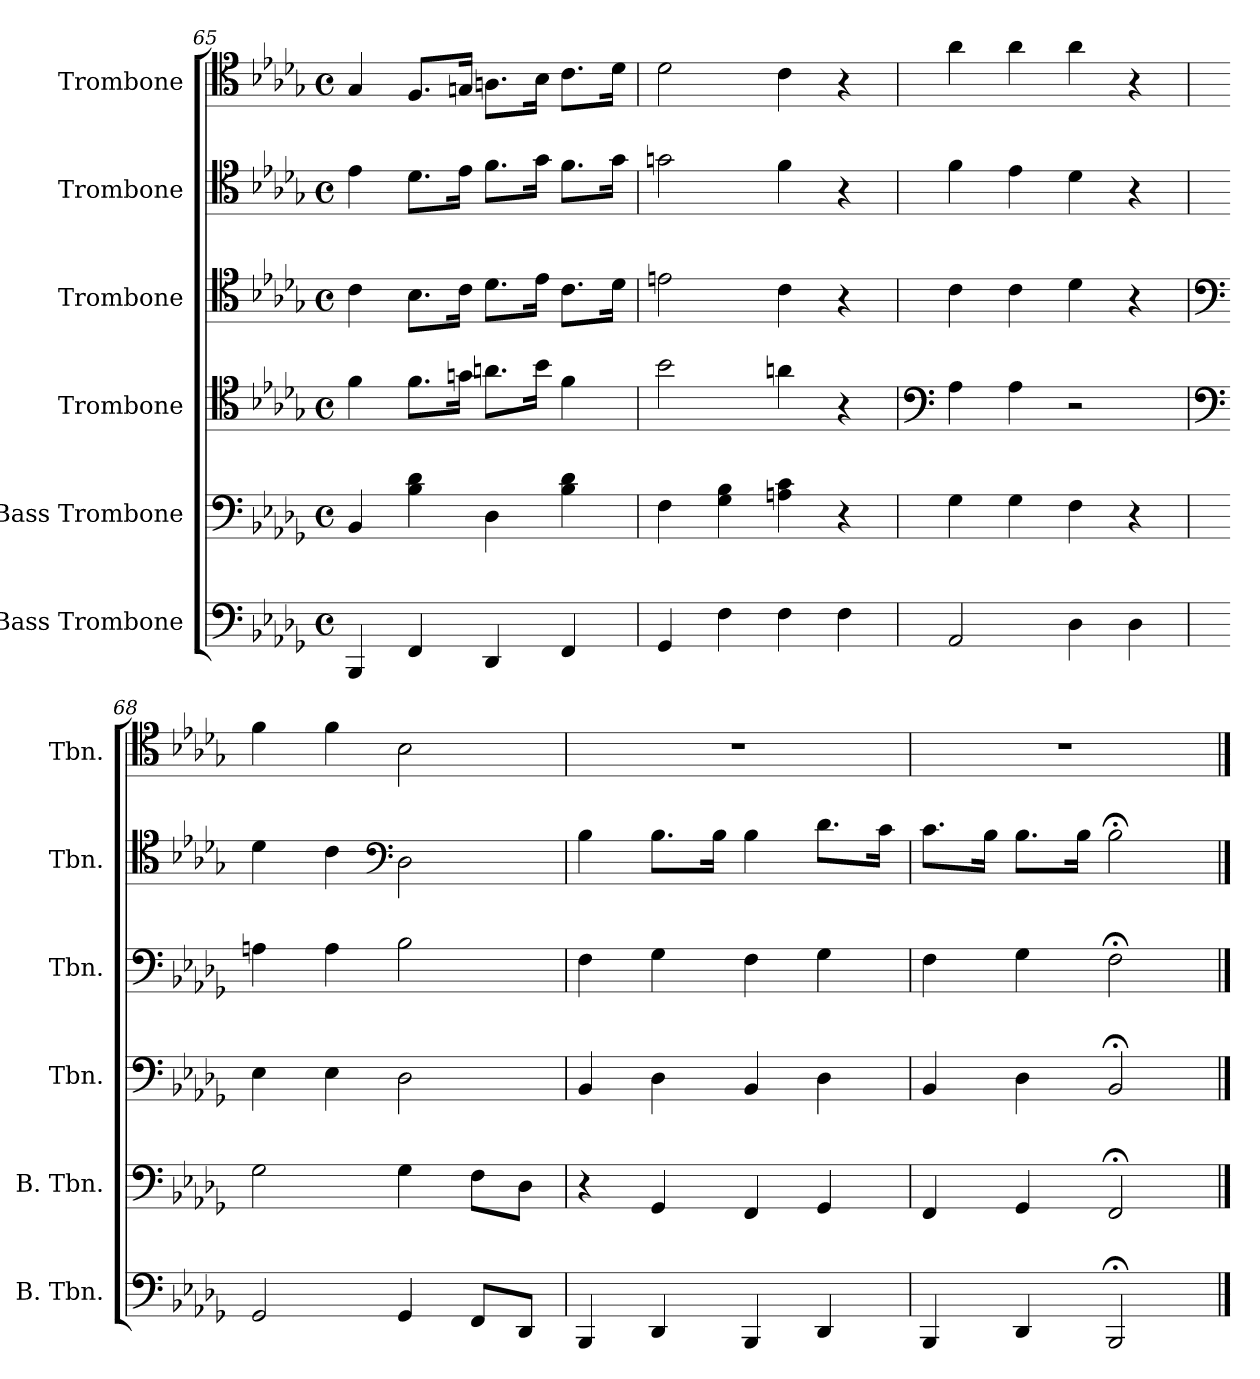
**kern	**kern	**kern	**kern	**kern	**kern
*part6	*part5	*part4	*part3	*part2	*part1
*staff6	*staff5	*staff4	*staff3	*staff2	*staff1
*I"Bass Trombone	*I"Bass Trombone	*I"Trombone	*I"Trombone	*I"Trombone	*I"Trombone
*I'B. Tbn.	*I'B. Tbn.	*I'Tbn.	*I'Tbn.	*I'Tbn.	*I'Tbn.
*clefF4	*clefF4	*clefC4	*clefC4	*clefC4	*clefC4
*k[b-e-a-d-g-]	*k[b-e-a-d-g-]	*k[b-e-a-d-g-]	*k[b-e-a-d-g-]	*k[b-e-a-d-g-]	*k[b-e-a-d-g-]
*M4/4	*M4/4	*M4/4	*M4/4	*M4/4	*M4/4
*met(c)	*met(c)	*met(c)	*met(c)	*met(c)	*met(c)
=65	=65	=65	=65	=65	=65
4BBB-/	4BB-/	4f\	4c\	4e-\	4G-/
4FF/	4B-\ 4d-\	8.f\L	8.B-\L	8.d-\L	8.F/L
.	.	16gn\Jk	16c\Jk	16e-\Jk	16Gn/Jk
4DD-/	4D-\	8.an\L	8.d-\L	8.f\L	8.An\L
.	.	16b-\Jk	16e-\Jk	16g-\Jk	16B-\Jk
4FF/	4B-\ 4d-\	4f\	8.c\L	8.f\L	8.c\L
.	.	.	16d-\Jk	16g-\Jk	16d-\Jk
!!LO:PB:g=z
=66	=66	=66	=66	=66	=66
4GG-/	4F\	2b-\	2en\	2gn\	2d-\
4F\	4G-\ 4B-\	.	.	.	.
4F\	4An\ 4c\	4an\	4c\	4f\	4c\
4F\	4r	4r	4r	4r	4r
=67	=67	=67	=67	=67	=67
*	*	*clefF4	*	*	*
2AA-/	4G-\	4A-\	4c\	4f\	4a-\
.	4G-\	4A-\	4c\	4e-\	4a-\
4D-\	4F\	2r	4d-\	4d-\	4a-\
4D-\	4r	.	4r	4r	4r
=68	=68	=68	=68	=68	=68
*	*	*clefF4	*clefF4	*	*
2GG-/	2G-\	4E-\	4An\	4d-\	4f\
.	.	4E-\	4A\	4c\	4f\
*	*	*	*	*clefF4	*
4GG-/	4G-\	2D-\	2B-\	2D-\	2B-\
8FF/L	8F\L	.	.	.	.
8DD-/J	8D-\J	.	.	.	.
=69	=69	=69	=69	=69	=69
4BBB-/	4r	4BB-/	4F\	4B-\	1r
4DD-/	4GG-/	4D-\	4G-\	8.B-\L	.
.	.	.	.	16B-\Jk	.
4BBB-/	4FF/	4BB-/	4F\	4B-\	.
4DD-/	4GG-/	4D-\	4G-\	8.d-\L	.
.	.	.	.	16c\Jk	.
=70	=70	=70	=70	=70	=70
4BBB-/	4FF/	4BB-/	4F\	8.c\L	1r
.	.	.	.	16B-\Jk	.
4DD-/	4GG-/	4D-\	4G-\	8.B-\L	.
.	.	.	.	16B-\Jk	.
2BBB-;</	2FF;</	2BB-;</	2F;<\	2B-;<\	.
==	==	==	==	==	==
*-	*-	*-	*-	*-	*-
